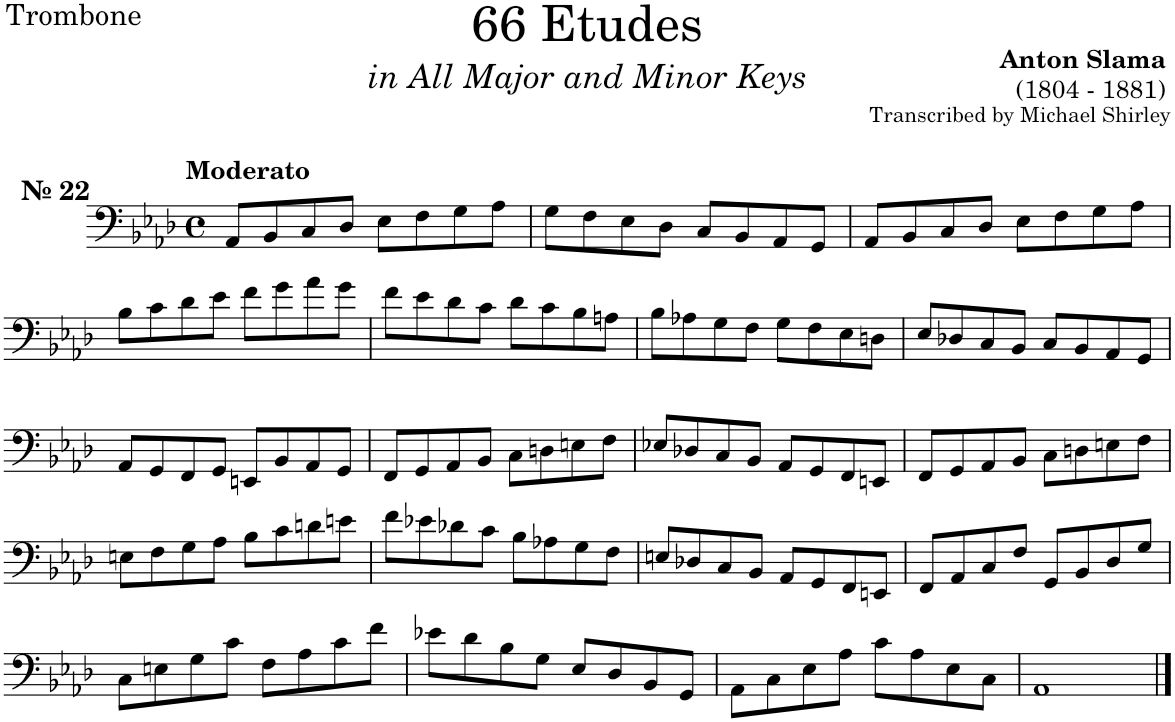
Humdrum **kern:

**kern
*part1
*staff1
*I"Trombone
*I'Tbn.
*clefF4
*k[b-e-a-d-]
*M4/4
*met(c)
=1
!LO:TX:a:B:t=№ 22
!LO:TX:a:B:t=Moderato
8AA-/L
8BB-/
8C/
8D-/J
8E-\L
8F\
8G\
8A-\J
=2
8G\L
8F\
8E-\
8D-\J
8C/L
8BB-/
8AA-/
8GG/J
=3
8AA-/L
8BB-/
8C/
8D-/J
8E-\L
8F\
8G\
8A-\J
!!LO:LB:g=z
=4
8B-\L
8c\
8d-\
8e-\J
8f\L
8g\
8a-\
8g\J
=5
8f\L
8e-\
8d-\
8c\J
8d-\L
8c\
8B-\
8An\J
=6
8B-\L
8A-X\
8G\
8F\J
8G\L
8F\
8E-\
8Dn\J
=7
8E-/L
8D-X/
8C/
8BB-/J
8C/L
8BB-/
8AA-/
8GG/J
!!LO:LB:g=z
=8
8AA-/L
8GG/
8FF/
8GG/J
8EEn/L
8BB-/
8AA-/
8GG/J
=9
8FF/L
8GG/
8AA-/
8BB-/J
8C\L
8Dn\
8En\
8F\J
=10
8E-X/L
8D-X/
8C/
8BB-/J
8AA-/L
8GG/
8FF/
8EEn/J
=11
8FF/L
8GG/
8AA-/
8BB-/J
8C\L
8Dn\
8En\
8F\J
!!LO:LB:g=z
=12
8En\L
8F\
8G\
8A-\J
8B-\L
8c\
8dn\
8en\J
=13
8f\L
8e-X\
8d-X\
8c\J
8B-\L
8A-X\
8G\
8F\J
=14
8En/L
8D-X/
8C/
8BB-/J
8AA-/L
8GG/
8FF/
8EEn/J
=15
8FF/L
8AA-/
8C/
8F/J
8GG/L
8BB-/
8D-/
8G/J
!!LO:LB:g=z
=16
8C\L
8En\
8G\
8c\J
8F\L
8A-\
8c\
8f\J
=17
8e-X\L
8d-\
8B-\
8G\J
8E-/L
8D-/
8BB-/
8GG/J
=18
8AA-\L
8C\
8E-\
8A-\J
8c\L
8A-\
8E-\
8C\J
=19
1AA-
==
*-
